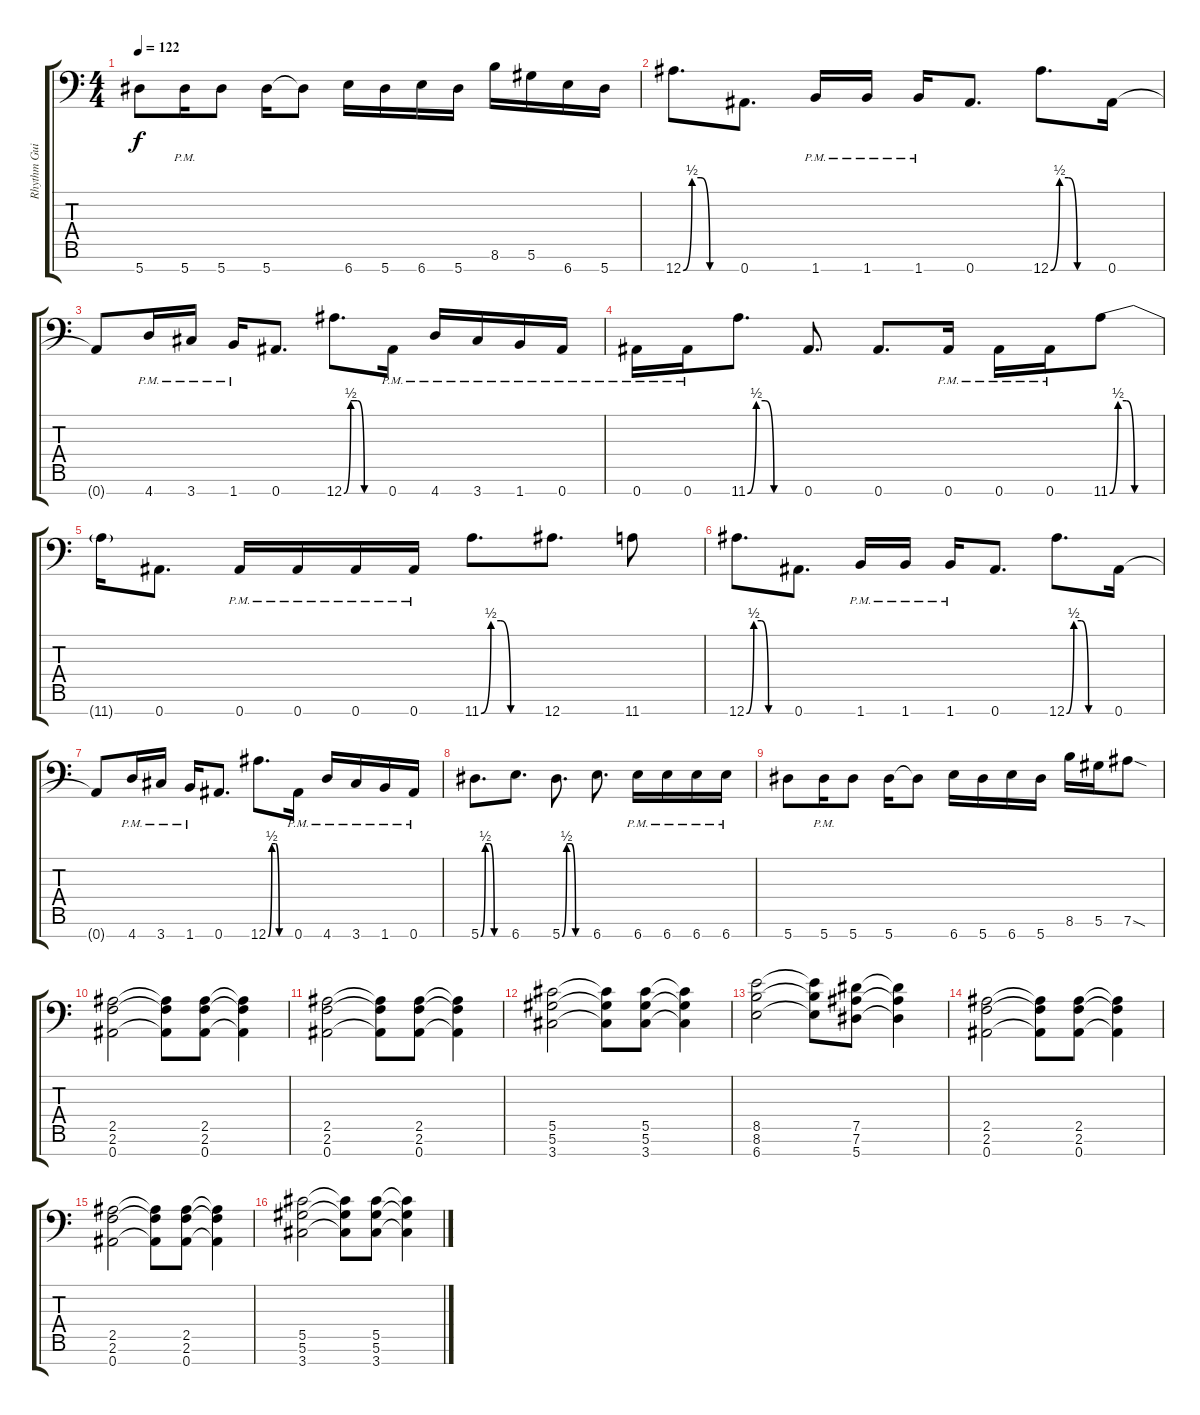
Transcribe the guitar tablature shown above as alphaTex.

\track ("Rhythm Guitar 2" "Rhythm Gui") {instrument distortionguitar}
\staff {score tabs}
\tuning (Eb4 Bb3 Gb3 Db3 Ab2 Eb2 Bb1) {hide}
\ts (4 4)
\tempo 122
\clef f4
\ks c
5.7.8{dy f} 5.7{pm}.16 5.7.8 5.7.16 5.7{t}.8 6.7.16 5.7.16 6.7.16 5.7.16 8.6.16 5.6.16 6.7.16 5.7.16 |
12.7{be (custom 0 0 10 2 20 2 30 0 60 0)}.8{d} 0.7.8{d} 1.7{pm}.16 1.7{pm}.16 1.7{pm}.16 0.7.8{d} 12.7{be (custom 0 0 10 2 20 2 30 0 60 0)}.8{d} 0.7.16 |
0.7{t}.8 4.7{pm}.16 3.7{pm}.16 1.7{pm}.16 0.7.8{d} 12.7{be (custom 0 0 10 2 20 2 30 0 60 0)}.8{d} 0.7{pm}.16 4.7{pm}.16 3.7{pm}.16 1.7{pm}.16 0.7{pm}.16 |
0.7{pm}.16 0.7{pm}.16 11.7{be (custom 0 0 10 2 20 2 30 0 60 0)}.8{d} 0.7.8{d} 0.7.8{d} 0.7{pm}.16 0.7{pm}.16 0.7{pm}.16 11.7{be (custom 0 0 10 2 20 2 30 0 60 0)}.8 |
11.7{t}.16 0.7.8{d} 0.7{pm}.16 0.7{pm}.16 0.7{pm}.16 0.7{pm}.16 11.7{be (custom 0 0 10 2 20 2 30 0 60 0)}.8{d} 12.7.8{d} 11.7.8 |
12.7{be (custom 0 0 10 2 20 2 30 0 60 0)}.8{d} 0.7.8{d} 1.7{pm}.16 1.7{pm}.16 1.7{pm}.16 0.7.8{d} 12.7{be (custom 0 0 10 2 20 2 30 0 60 0)}.8{d} 0.7.16 |
0.7{t}.8 4.7{pm}.16 3.7{pm}.16 1.7{pm}.16 0.7.8{d} 12.7{be (custom 0 0 10 2 20 2 30 0 60 0)}.8{d} 0.7{pm}.16 4.7{pm}.16 3.7{pm}.16 1.7{pm}.16 0.7{pm}.16 |
5.7{be (custom 0 0 10 2 20 2 30 0 60 0)}.8{d} 6.7.8{d} 5.7{be (custom 0 0 10 2 20 2 30 0 60 0)}.8{d} 6.7.8{d} 6.7{pm}.16 6.7{pm}.16 6.7{pm}.16 6.7{pm}.16 |
5.7.8 5.7{pm}.16 5.7.8 5.7.16 5.7{t}.8 6.7.16 5.7.16 6.7.16 5.7.16 8.6.16 5.6.16 7.6{sod}.8 |
(2.5 2.6 0.7).2 (2.5{t} 2.6{t} 0.7{t}).8 (2.5 2.6 0.7).8 (2.5{t} 2.6{t} 0.7{t}).4 |
(2.5 2.6 0.7).2 (2.5{t} 2.6{t} 0.7{t}).8 (2.5 2.6 0.7).8 (2.5{t} 2.6{t} 0.7{t}).4 |
(5.5 5.6 3.7).2 (5.5{t} 5.6{t} 3.7{t}).8 (5.5 5.6 3.7).8 (5.5{t} 5.6{t} 3.7{t}).4 |
(8.5 8.6 6.7).2 (8.5{t} 8.6{t} 6.7{t}).8 (7.5 7.6 5.7).8 (7.5{t} 7.6{t} 5.7{t}).4 |
(2.5 2.6 0.7).2 (2.5{t} 2.6{t} 0.7{t}).8 (2.5 2.6 0.7).8 (2.5{t} 2.6{t} 0.7{t}).4 |
(2.5 2.6 0.7).2 (2.5{t} 2.6{t} 0.7{t}).8 (2.5 2.6 0.7).8 (2.5{t} 2.6{t} 0.7{t}).4 |
(5.5 5.6 3.7).2 (5.5{t} 5.6{t} 3.7{t}).8 (5.5 5.6 3.7).8 (5.5{t} 5.6{t} 3.7{t}).4
